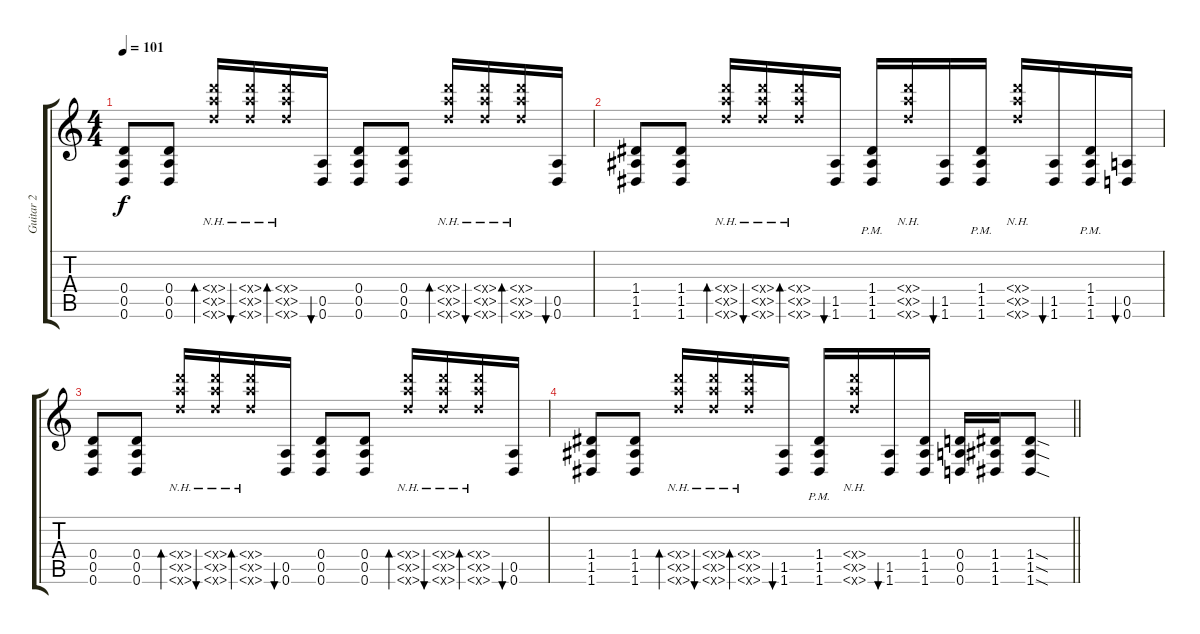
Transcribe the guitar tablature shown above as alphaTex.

\track ("Guitar 2" "Guitar 2") {instrument overdrivenguitar}
\staff {score tabs}
\tuning (E4 B3 G3 D3 A2 D2) {hide}
\ts (4 4)
\tempo 101
\clef g2
\ks c
(0.4 0.5 0.6).8{dy f} (0.4 0.5 0.6).8 (5.4{nh x} 5.5{nh x} 5.6{nh x}).16{bd 120} (5.4{nh x} 5.5{nh x} 5.6{nh x}).16{bu 120} (5.4{nh x} 5.5{nh x} 5.6{nh x}).16{bd 120} (0.5 0.6).16{bu 120} (0.4 0.5 0.6).8 (0.4 0.5 0.6).8 (5.4{nh x} 5.5{nh x} 5.6{nh x}).16{bd 120} (5.4{nh x} 5.5{nh x} 5.6{nh x}).16{bu 120} (5.4{nh x} 5.5{nh x} 5.6{nh x}).16{bd 120} (0.5 0.6).16{bu 120} |
(1.4 1.5 1.6).8 (1.4 1.5 1.6).8 (5.4{nh x} 5.5{nh x} 5.6{nh x}).16{bd 120} (5.4{nh x} 5.5{nh x} 5.6{nh x}).16{bu 120} (5.4{nh x} 5.5{nh x} 5.6{nh x}).16{bd 120} (1.5 1.6).16{bu 120} (1.4{pm} 1.5{pm} 1.6{pm}).16 (5.4{nh x} 5.5{nh x} 5.6{nh x}).16 (1.5 1.6).16{bu 120} (1.4{pm} 1.5{pm} 1.6{pm}).16 (5.4{nh x} 5.5{nh x} 5.6{nh x}).16 (1.5 1.6).16{bu 120} (1.4{pm} 1.5{pm} 1.6{pm}).16 (0.5 0.6).16{bu 120} |
(0.4 0.5 0.6).8 (0.4 0.5 0.6).8 (5.4{nh x} 5.5{nh x} 5.6{nh x}).16{bd 120} (5.4{nh x} 5.5{nh x} 5.6{nh x}).16{bu 120} (5.4{nh x} 5.5{nh x} 5.6{nh x}).16{bd 120} (0.5 0.6).16{bu 120} (0.4 0.5 0.6).8 (0.4 0.5 0.6).8 (5.4{nh x} 5.5{nh x} 5.6{nh x}).16{bd 120} (5.4{nh x} 5.5{nh x} 5.6{nh x}).16{bu 120} (5.4{nh x} 5.5{nh x} 5.6{nh x}).16{bd 120} (0.5 0.6).16{bu 120} |
\barLineRight lightlight
(1.4 1.5 1.6).8 (1.4 1.5 1.6).8 (5.4{nh x} 5.5{nh x} 5.6{nh x}).16{bd 120} (5.4{nh x} 5.5{nh x} 5.6{nh x}).16{bu 120} (5.4{nh x} 5.5{nh x} 5.6{nh x}).16{bd 120} (1.5 1.6).16{bu 120} (1.4{pm} 1.5{pm} 1.6{pm}).16 (5.4{nh x} 5.5{nh x} 5.6{nh x}).16 (1.5 1.6).16{bu 120} (1.4 1.5 1.6).16 (0.4 0.5 0.6).16 (1.4 1.5 1.6).16 (1.4{sod} 1.5{sod} 1.6{sod}).8
